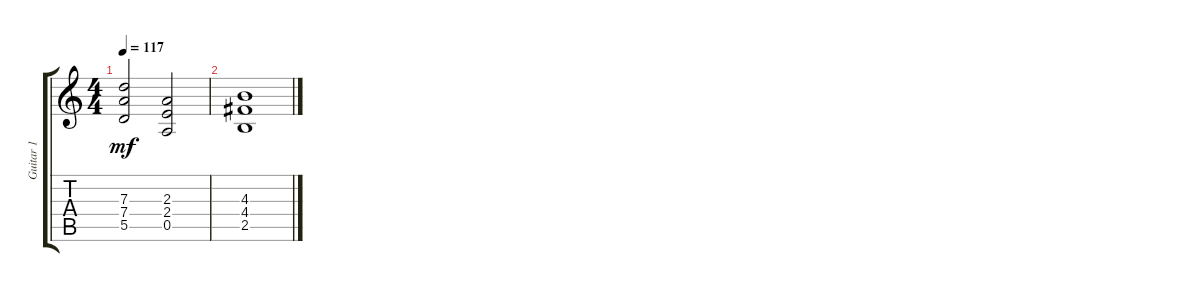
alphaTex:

\track ("Guitar 1" "Guitar 1") {instrument overdrivenguitar}
\staff {score tabs}
\tuning (E4 B3 G3 D3 A2 E2) {hide}
\ts (4 4)
\tempo 117
\clef g2
\ks c
(7.3 7.4 5.5).2{dy mf} (2.3 2.4 0.5).2 |
(4.3 4.4 2.5).1
